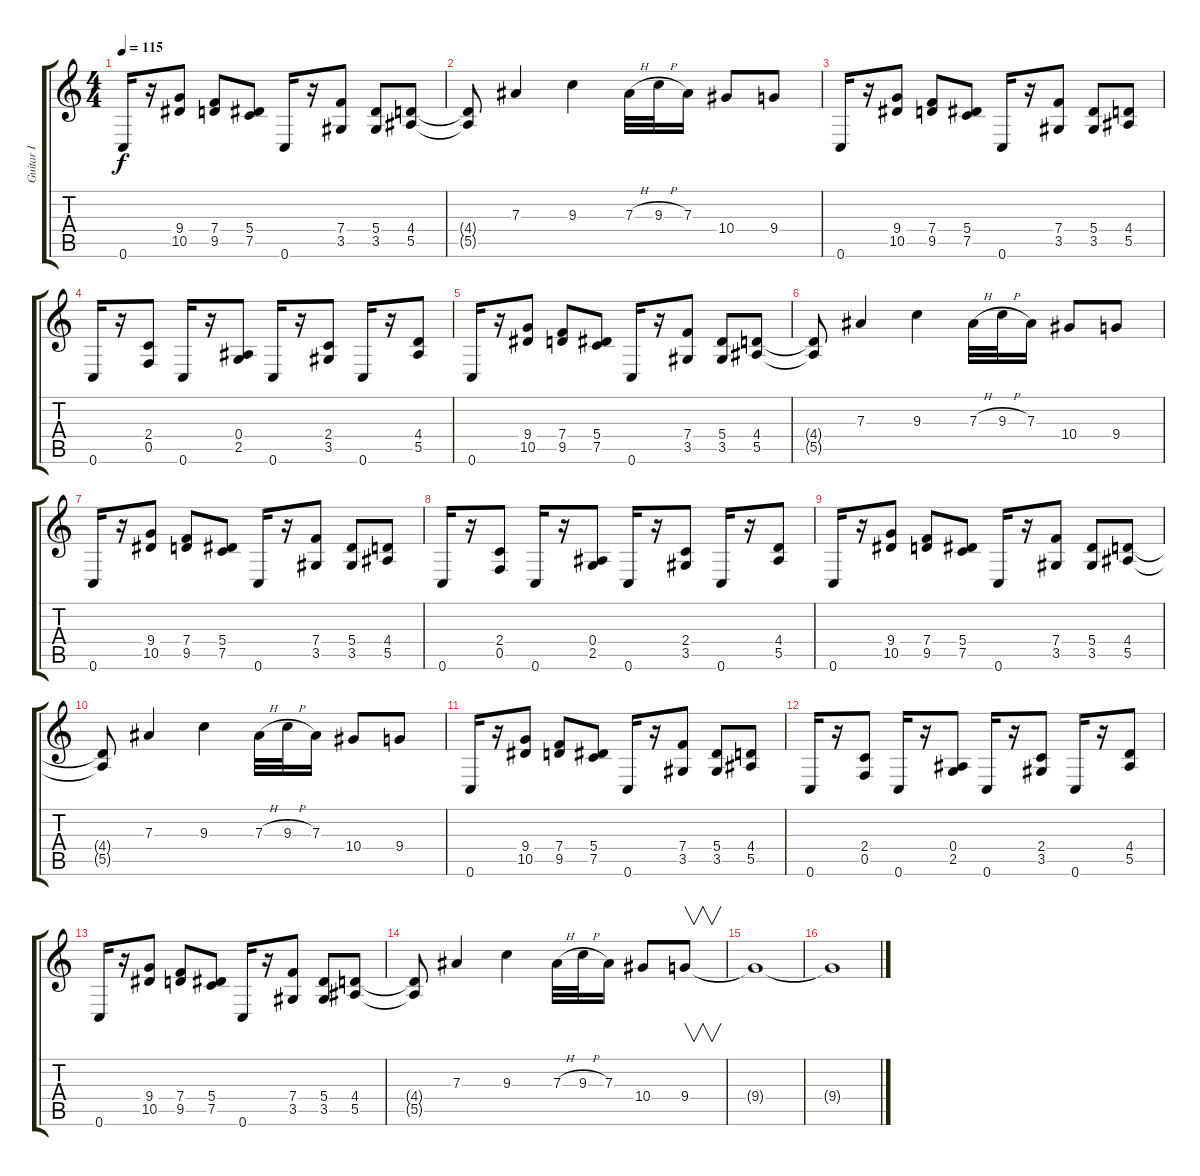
\track ("Guitar I" "Guitar I") {instrument distortionguitar}
\staff {score tabs}
\tuning (C4 G3 Eb3 Bb2 F2 C2) {hide}
\ts (4 4)
\tempo 115
\clef g2
\ks c
0.6.16{dy f} r.16 (9.4 10.5).8 (7.4 9.5).8 (5.4 7.5).8 0.6.16 r.16 (7.4 3.5).8 (5.4 3.5).8 (4.4 5.5).8 |
(4.4{t} 5.5{t}).8 7.3.4 9.3.4 7.3{h}.32 9.3{h}.32 7.3.16 10.4.8 9.4.8 |
0.6.16 r.16 (9.4 10.5).8 (7.4 9.5).8 (5.4 7.5).8 0.6.16 r.16 (7.4 3.5).8 (5.4 3.5).8 (4.4 5.5).8 |
0.6.16 r.16 (2.4 0.5).8 0.6.16 r.16 (0.4 2.5).8 0.6.16 r.16 (2.4 3.5).8 0.6.16 r.16 (4.4 5.5).8 |
0.6.16 r.16 (9.4 10.5).8 (7.4 9.5).8 (5.4 7.5).8 0.6.16 r.16 (7.4 3.5).8 (5.4 3.5).8 (4.4 5.5).8 |
(4.4{t} 5.5{t}).8 7.3.4 9.3.4 7.3{h}.32 9.3{h}.32 7.3.16 10.4.8 9.4.8 |
0.6.16 r.16 (9.4 10.5).8 (7.4 9.5).8 (5.4 7.5).8 0.6.16 r.16 (7.4 3.5).8 (5.4 3.5).8 (4.4 5.5).8 |
0.6.16 r.16 (2.4 0.5).8 0.6.16 r.16 (0.4 2.5).8 0.6.16 r.16 (2.4 3.5).8 0.6.16 r.16 (4.4 5.5).8 |
0.6.16 r.16 (9.4 10.5).8 (7.4 9.5).8 (5.4 7.5).8 0.6.16 r.16 (7.4 3.5).8 (5.4 3.5).8 (4.4 5.5).8 |
(4.4{t} 5.5{t}).8 7.3.4 9.3.4 7.3{h}.32 9.3{h}.32 7.3.16 10.4.8 9.4.8 |
0.6.16 r.16 (9.4 10.5).8 (7.4 9.5).8 (5.4 7.5).8 0.6.16 r.16 (7.4 3.5).8 (5.4 3.5).8 (4.4 5.5).8 |
0.6.16 r.16 (2.4 0.5).8 0.6.16 r.16 (0.4 2.5).8 0.6.16 r.16 (2.4 3.5).8 0.6.16 r.16 (4.4 5.5).8 |
0.6.16 r.16 (9.4 10.5).8 (7.4 9.5).8 (5.4 7.5).8 0.6.16 r.16 (7.4 3.5).8 (5.4 3.5).8 (4.4 5.5).8 |
(4.4{t} 5.5{t}).8 7.3.4 9.3.4 7.3{h}.32 9.3{h}.32 7.3.16 10.4.8 9.4.8{v} |
9.4{t}.1 |
9.4{t}.1
